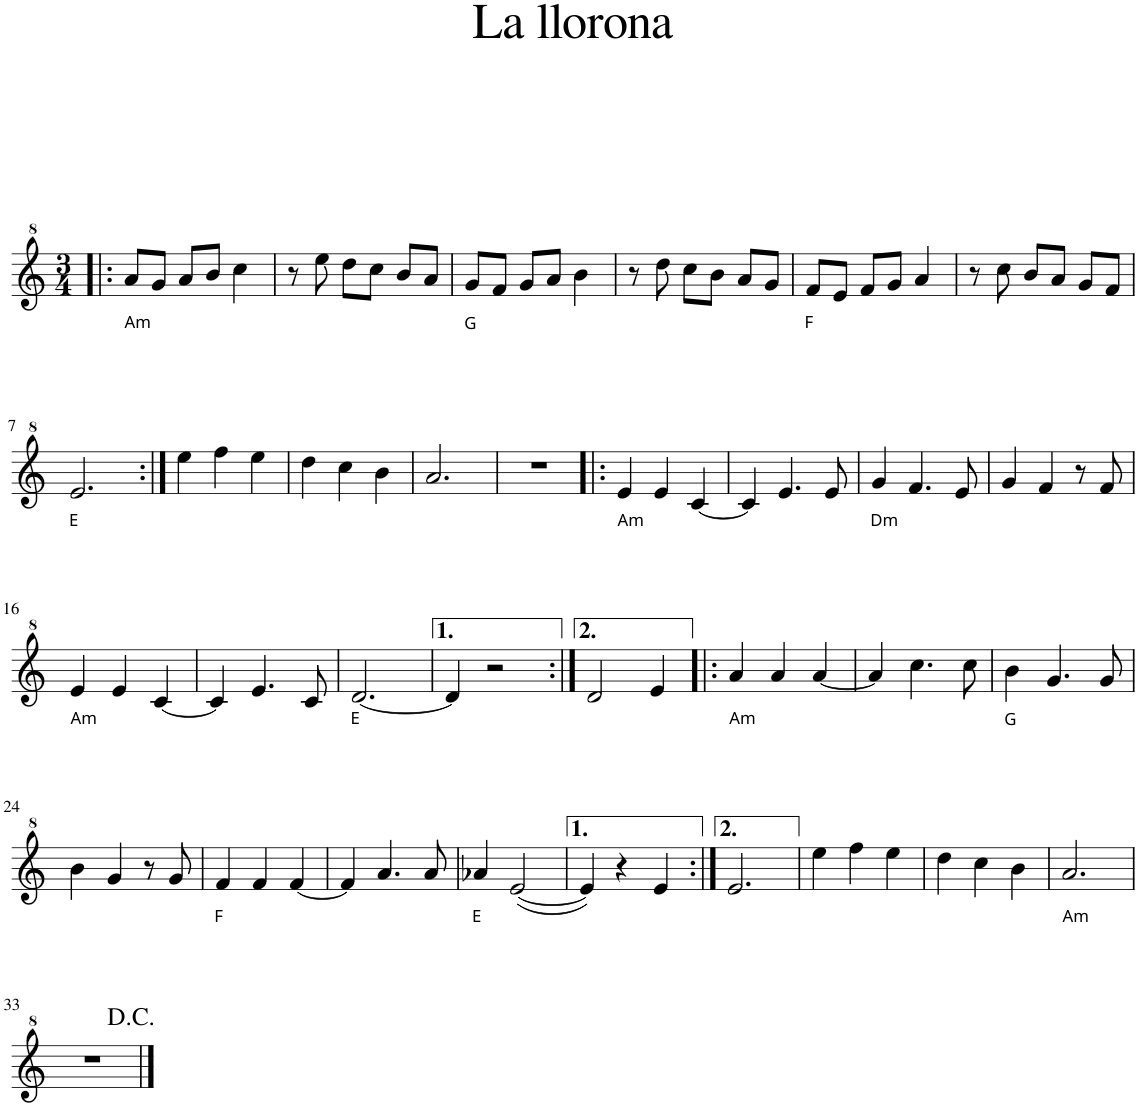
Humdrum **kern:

**kern
*part1
*staff1
*I"Flauta dulce
*I'Fl. dulce
*clefG^2
*k[]
*M3/4
=1!|:
8aa/L
8gg/J
8aa/L
8bb/J
4ccc\
=2
8r
8eee\
8ddd\L
8ccc\J
8bb/L
8aa/J
=3
8gg/L
8ff/J
8gg/L
8aa/J
4bb\
=4
8r
8ddd\
8ccc\L
8bb\J
8aa/L
8gg/J
=5
8ff/L
8ee/J
8ff/L
8gg/J
4aa/
=6
8r
8ccc\
8bb/L
8aa/J
8gg/L
8ff/J
!!LO:LB:g=z
=7
2.ee/
=8:|!
4eee\
4fff\
4eee\
=9
4ddd\
4ccc\
4bb\
=10
2.aa/
=11
2.r
=12!|:
4ee/
4ee/
[4cc/
=13
4cc/]
4.ee/
8ee/
=14
4gg/
4.ff/
8ee/
=15
4gg/
4ff/
8r
8ff/
!!LO:LB:g=z
=16
4ee/
4ee/
[4cc/
=17
4cc/]
4.ee/
8cc/
=18
[2.dd/
=19
4dd/]
2r
=20:|!
2dd/
4ee/
=21!|:
4aa/
4aa/
[4aa/
=22
4aa/]
4.ccc\
8ccc\
=23
4bb\
4.gg/
8gg/
!!LO:LB:g=z
=24
4bb\
4gg/
8r
8gg/
=25
4ff/
4ff/
[4ff/
=26
4ff/]
4.aa/
8aa/
=27
4aa-X/
([2ee/
=28
4ee/])
4r
4ee/
=29:|!
2.ee/
=30
4eee\
4fff\
4eee\
=31
4ddd\
4ccc\
4bb\
=32
2.aa/
!!LO:LB:g=z
=33
2.r
==
*-
